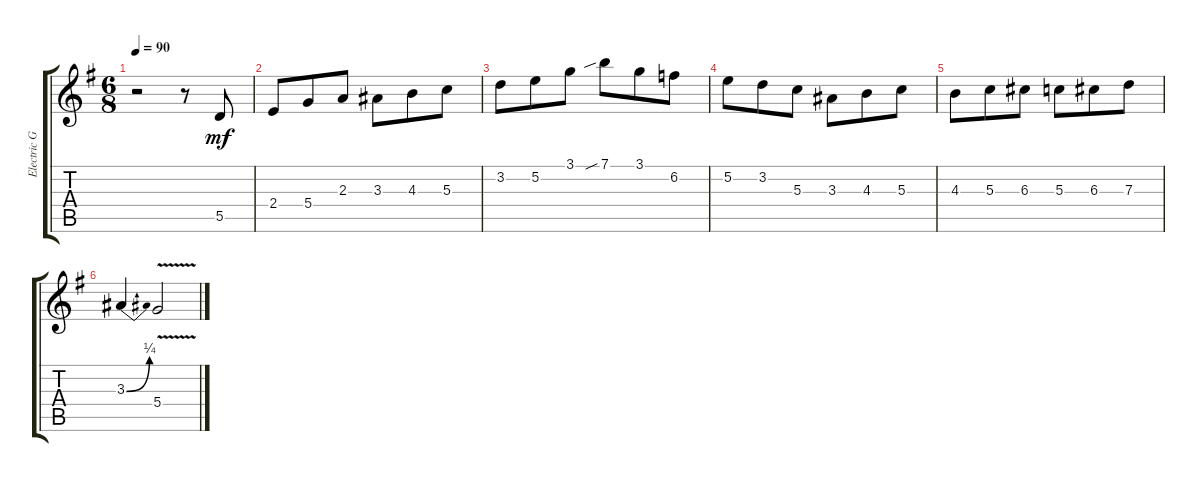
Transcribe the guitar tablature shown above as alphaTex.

\track ("Electric Guitar" "Electric G") {instrument electricguitarclean}
\staff {score tabs}
\tuning (E4 B3 G3 D3 A2 E2) {hide}
\ts (6 8)
\tempo 90
\clef g2
\ks g
r.2{dy mf instrument electricguitarclean} r.8 5.5.8 |
2.4.8 5.4.8 2.3.8 3.3.8 4.3.8 5.3.8 |
3.2.8 5.2.8 3.1.8 7.1{sib}.8 3.1.8 6.2.8 |
5.2.8 3.2.8 5.3.8 3.3.8 4.3.8 5.3.8 |
4.3.8 5.3.8 6.3.8 5.3.8 6.3.8 7.3.8 |
3.3{be (bend 0 0 60 1)}.4 5.4{v}.2
